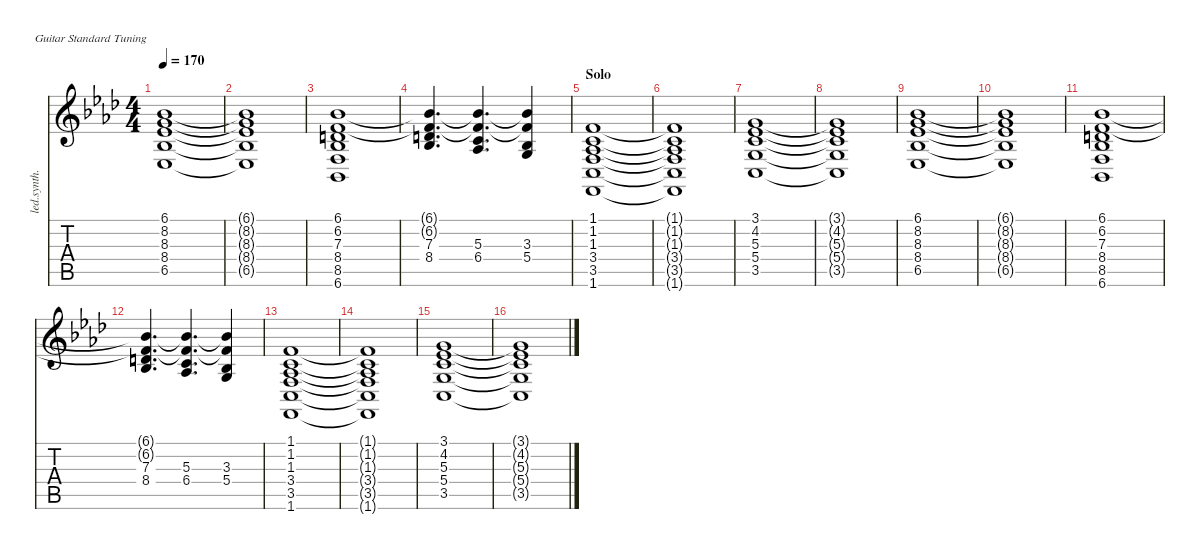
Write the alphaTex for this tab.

\defaultSystemsLayout 4
\hideDynamics
\bracketExtendMode nobrackets
\otherSystemsTrackNameOrientation horizontal
\track ("Bright Pad" "led.synth.") {instrument lead7fifths}
\staff {score tabs}
\tuning (E4 B3 G3 D3 A2 E2)
\ts (4 4)
\tempo 170
\clef g2
\ks fminor
(6.1{acc b} 8.2{acc forcenatural} 8.3{acc b} 8.4{acc b} 6.5{acc b}).1{dy mf beam Up} |
(6.1{t acc b} 8.2{t acc forcenatural} 8.3{t acc b} 8.4{t acc b} 6.5{t acc b}).1{beam Up} |
(6.1{acc b} 6.2{acc forcenatural} 7.3{acc forcenatural} 8.4{acc b} 8.5{acc forcenatural} 6.6{acc b}).1{beam Up} |
(6.2{t acc forcenatural} 6.1{t acc b} 8.4{acc b} 7.3{acc forcenatural}).4{d beam Up} (6.2{t acc forcenatural} 6.1{t acc b} 6.4{acc b} 5.3{acc forcenatural}).4{d beam Up} (6.2{t acc forcenatural} 6.1{t acc b} 5.4{acc forcenatural} 3.3{acc b}).4{beam Up} |
\section ("" "Solo")
(1.6{acc forcenatural} 3.5{acc forcenatural} 3.4{acc forcenatural} 1.3{acc b} 1.2{acc forcenatural} 1.1{acc forcenatural}).1{beam Up} |
(1.6{t acc forcenatural} 3.5{t acc forcenatural} 3.4{t acc forcenatural} 1.3{t acc b} 1.2{t acc forcenatural} 1.1{t acc forcenatural}).1{beam Up} |
(3.1{acc forcenatural} 4.2{acc b} 5.3{acc forcenatural} 5.4{acc forcenatural} 3.5{acc forcenatural}).1{beam Up} |
(3.1{t acc forcenatural} 4.2{t acc b} 5.3{t acc forcenatural} 5.4{t acc forcenatural} 3.5{t acc forcenatural}).1{beam Up} |
(6.1{acc b} 8.2{acc forcenatural} 8.3{acc b} 8.4{acc b} 6.5{acc b}).1{beam Up} |
(6.1{t acc b} 8.2{t acc forcenatural} 8.3{t acc b} 8.4{t acc b} 6.5{t acc b}).1{beam Up} |
(6.1{acc b} 6.2{acc forcenatural} 7.3{acc forcenatural} 8.4{acc b} 8.5{acc forcenatural} 6.6{acc b}).1{beam Up} |
(6.2{t acc forcenatural} 6.1{t acc b} 8.4{acc b} 7.3{acc forcenatural}).4{d beam Up} (6.2{t acc forcenatural} 6.1{t acc b} 6.4{acc b} 5.3{acc forcenatural}).4{d beam Up} (6.2{t acc forcenatural} 6.1{t acc b} 5.4{acc forcenatural} 3.3{acc b}).4{beam Up} |
(1.6{acc forcenatural} 3.5{acc forcenatural} 3.4{acc forcenatural} 1.3{acc b} 1.2{acc forcenatural} 1.1{acc forcenatural}).1{beam Up} |
(1.6{t acc forcenatural} 3.5{t acc forcenatural} 3.4{t acc forcenatural} 1.3{t acc b} 1.2{t acc forcenatural} 1.1{t acc forcenatural}).1{beam Up} |
(3.1{acc forcenatural} 4.2{acc b} 5.3{acc forcenatural} 5.4{acc forcenatural} 3.5{acc forcenatural}).1{beam Up} |
(3.1{t acc forcenatural} 4.2{t acc b} 5.3{t acc forcenatural} 5.4{t acc forcenatural} 3.5{t acc forcenatural}).1{beam Up}
